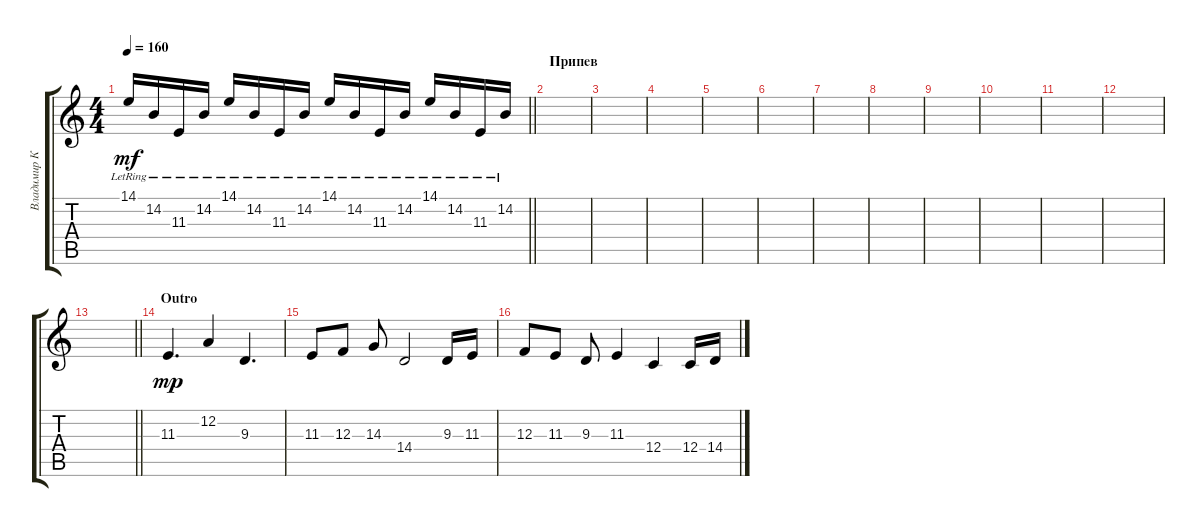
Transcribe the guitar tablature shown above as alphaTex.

\track ("Владимир Капырин" "Владимир К") {instrument harpsichord}
\staff {score tabs}
\tuning (D4 A3 F3 C3 G2 D2) {hide}
\ts (4 4)
\tempo 160
\clef g2
\barLineRight lightlight
\ks c
14.1{lr}.16{dy mf} 14.2{lr}.16 11.3{lr}.16 14.2{lr}.16 14.1{lr}.16 14.2{lr}.16 11.3{lr}.16 14.2{lr}.16 14.1{lr}.16 14.2{lr}.16 11.3{lr}.16 14.2{lr}.16 14.1{lr}.16 14.2{lr}.16 11.3{lr}.16 14.2{lr}.16 |
\section ("" "Припев")
|
|
|
|
|
|
|
|
|
|
|
\barLineRight lightlight
|
\section ("" "Outro")
11.3.4{d dy mp} 12.2.4 9.3.4{d} |
11.3.8 12.3.8 14.3.8 14.4.2 9.3.16 11.3.16 |
12.3.8 11.3.8 9.3.8 11.3.4 12.4.4 12.4.16 14.4.16
